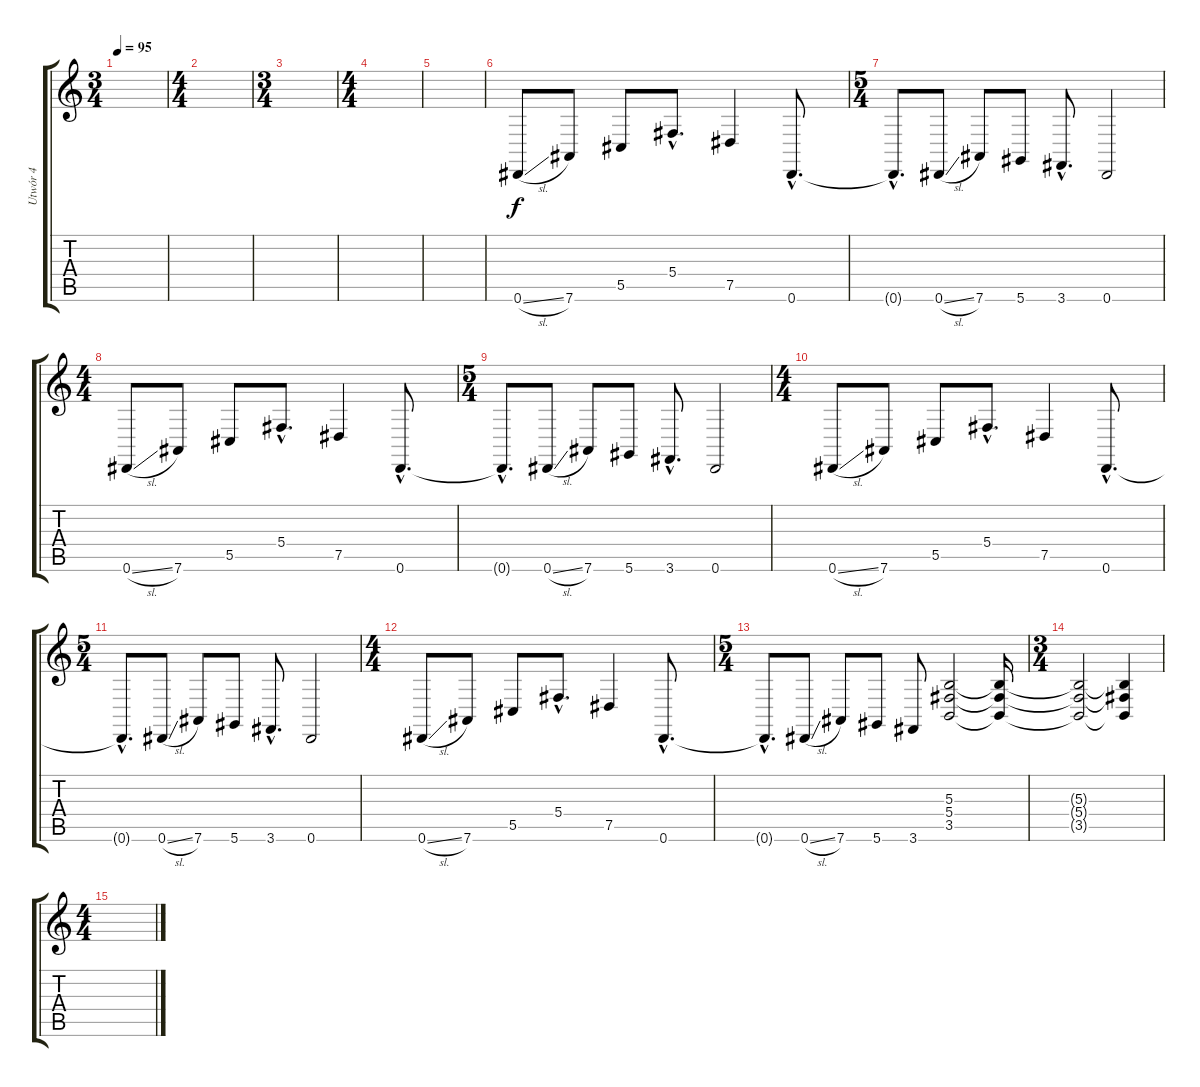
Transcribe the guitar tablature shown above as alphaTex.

\track ("Utwór 4" "Utwór 4") {instrument reedorgan}
\staff {score tabs}
\tuning (Eb4 Bb3 Gb3 Db3 Ab2 Eb2) {hide}
\ts (3 4)
\tempo 95
\clef g2
\ks c
|
\ts (4 4)
|
\ts (3 4)
|
\ts (4 4)
|
|
0.6{sl}.8 7.6.8 5.5.8 5.4{hac}.8{d} 7.5.4 0.6{hac}.8{d} |
\ts (5 4)
0.6{hac t}.8{d} 0.6{sl}.8 7.6.8 5.6.8 3.6{hac}.8{d} 0.6.2 |
\ts (4 4)
0.6{sl}.8 7.6.8 5.5.8 5.4{hac}.8{d} 7.5.4 0.6{hac}.8{d} |
\ts (5 4)
0.6{hac t}.8{d} 0.6{sl}.8 7.6.8 5.6.8 3.6{hac}.8{d} 0.6.2 |
\ts (4 4)
0.6{sl}.8 7.6.8 5.5.8 5.4{hac}.8{d} 7.5.4 0.6{hac}.8{d} |
\ts (5 4)
0.6{hac t}.8{d} 0.6{sl}.8 7.6.8 5.6.8 3.6{hac}.8{d} 0.6.2 |
\ts (4 4)
0.6{sl}.8 7.6.8 5.5.8 5.4{hac}.8{d} 7.5.4 0.6{hac}.8{d} |
\ts (5 4)
0.6{hac t}.8{d} 0.6{sl}.8 7.6.8 5.6.8 3.6.8 (5.3 5.4 3.5).2 (5.3{t} 5.4{t} 3.5{t}).16 |
\ts (3 4)
(5.3{t} 5.4{t} 3.5{t}).2 (5.3{t} 5.4{t} 3.5{t}).4 |
\ts (4 4)
